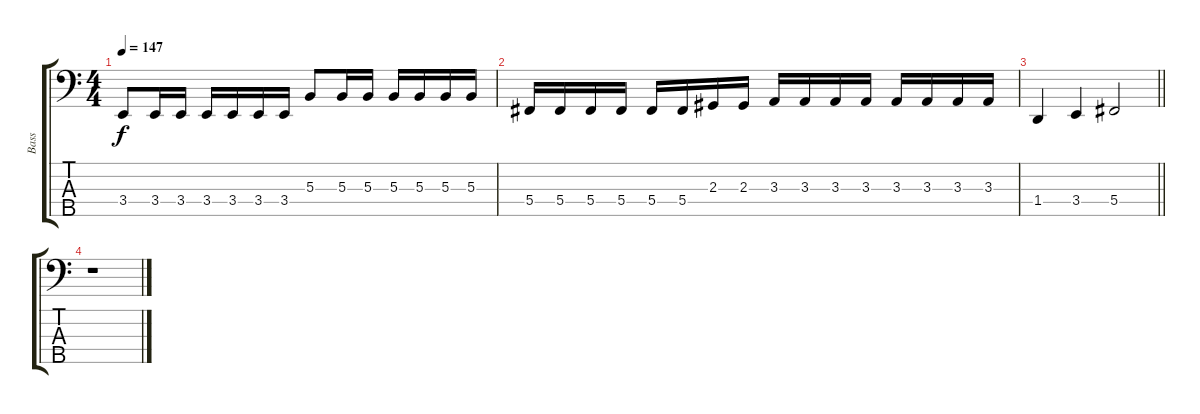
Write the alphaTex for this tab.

\track ("Bass" "Bass") {instrument electricbasspick}
\staff {score tabs}
\tuning (E2 B1 Gb1 Db1 Ab0) {hide}
\ts (4 4)
\tempo 147
\clef f4
\ks c
3.4.8{dy f} 3.4.16 3.4.16 3.4.16 3.4.16 3.4.16 3.4.16 5.3.8 5.3.16 5.3.16 5.3.16 5.3.16 5.3.16 5.3.16 |
5.4.16 5.4.16 5.4.16 5.4.16 5.4.16 5.4.16 2.3.16 2.3.16 3.3.16 3.3.16 3.3.16 3.3.16 3.3.16 3.3.16 3.3.16 3.3.16 |
\barLineRight lightlight
1.4.4 3.4.4 5.4.2 |
r.1
